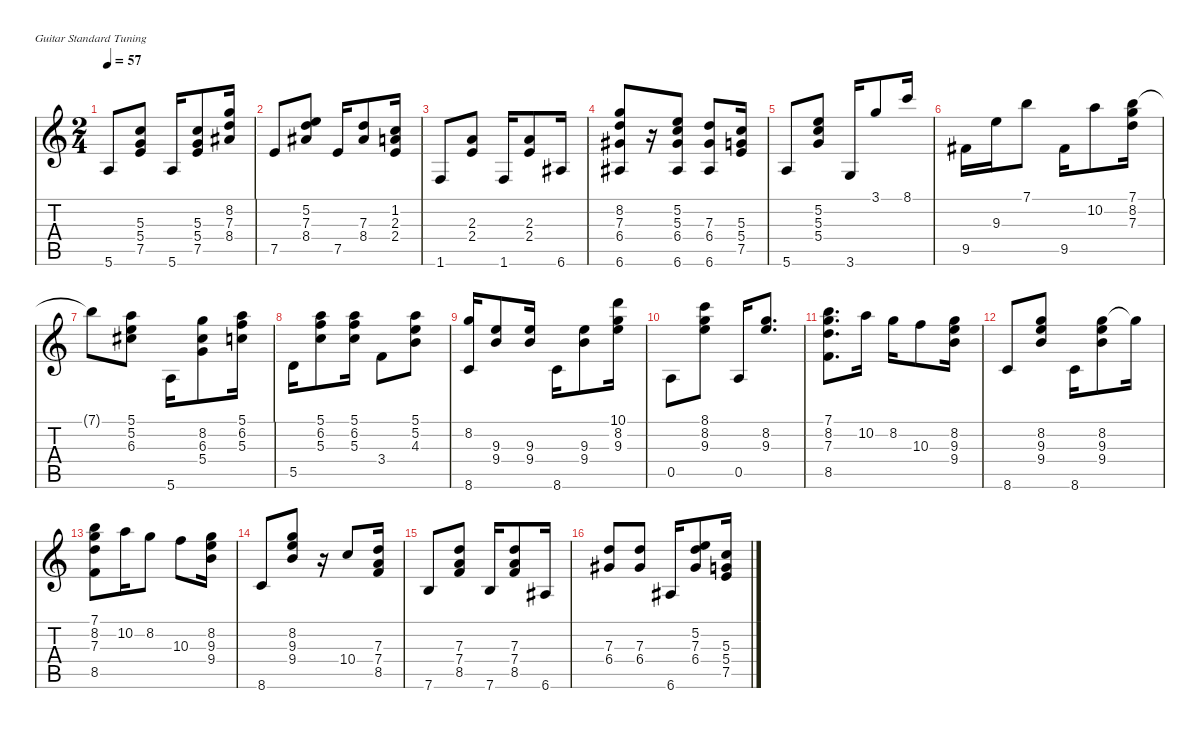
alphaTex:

\defaultSystemsLayout 4
\hideDynamics
\bracketExtendMode nobrackets
\singleTrackTrackNamePolicy hidden
\multiTrackTrackNamePolicy hidden
\firstSystemTrackNameOrientation horizontal
\otherSystemsTrackNameOrientation horizontal
\extendBarLines
\chordDiagramsInScore
\track ("Classical Guitar" "Classical Guitar") {instrument brightacousticpiano}
\staff {score tabs}
\tuning (E4 B3 G3 D3 A2 E2)
\displaytranspose 12
\ts (2 4)
\tempo 57
\clef g2
\ks c
5.6.8{dy mf beam Up} (7.5 5.4 5.3).8{beam Up} 5.6.16{beam Up} (5.3 5.4 7.5).8{beam Up} (8.2 7.3 8.4{acc #}).16{beam Up} |
7.5.8{beam Up} (5.2 7.3 8.4{acc #}).8{beam Up} 7.5.16{beam Up} (7.3 8.4{acc #}).8{beam Up} (1.2 2.3 2.4).16{beam Up} |
1.6.8{beam Up} (2.3 2.4).8{beam Up} 1.6.16{beam Up} (2.3 2.4).8{beam Up} 6.6{acc #}.16{beam Up} |
(6.6{acc #} 8.2 7.3 6.4{acc #}).8{beam Up} r.16{beam Up} (5.2 5.3 6.4{acc #} 6.6{acc #}).8{beam Up} (7.3 6.4{acc #} 6.6{acc #}).8{beam Up} (5.3 5.4 7.5).16{beam Up} |
5.6.8{beam Up} (5.2 5.3 5.4).8{beam Up} 3.6.16{beam Up} 3.1.8{beam Up} 8.1.16{beam Up} |
9.5{acc #}.16{beam Down} 9.3.16{beam Down} 7.1.8{beam Down} 9.5{acc #}.16{beam Down} 10.2.8{beam Down} (7.1 8.2 7.3).16{beam Down} |
7.1{t}.8{beam Down} (5.1 5.2 6.3{acc #}).8{beam Down} 5.6.16{beam Down} (8.2 6.3{acc #} 5.4).8{beam Down} (5.1 6.2 5.3).16{beam Down} |
5.5.16{beam Down} (5.1 6.2 5.3).8{beam Down} (5.1 6.2 5.3).16{beam Down} 3.4.8{beam Down} (5.1 5.2 4.3).8{beam Down} |
(8.2 8.6).16{beam Up} (9.3 9.4).8{beam Up} (9.4 9.3).16{beam Up} 8.6.16{beam Down} (9.3 9.4).8{beam Down} (10.1 8.2 9.3).16{beam Down} |
0.5.8{beam Down} (8.1 8.2 9.3).8{beam Down} 0.5.16{beam Up} (8.2 9.3).8{d beam Up} |
(7.1 8.2 7.3 8.5).8{d beam Down} 10.2.16{beam Down} 8.2.16{beam Down} 10.3.8{beam Down} (8.2 9.3 9.4).16{beam Down} |
8.6.8{beam Up} (8.2 9.3 9.4).8{beam Up} 8.6.16{beam Down} (8.2 9.3 9.4).8{beam Down} 8.2{t}.16{beam Down} |
(8.5 7.1 8.2 7.3).8{beam Down} 10.2.16{beam Down} 8.2.8{beam Down} 10.3.8{beam Down} (8.2 9.3 9.4).16{beam Down} |
8.6.8{beam Up} (8.2 9.3 9.4).8{beam Up} r.16{beam Up} 10.4.8{beam Up} (7.3 7.4 8.5).16{beam Up} |
7.6.8{beam Up} (7.3 7.4 8.5).8{beam Up} 7.6.16{beam Up} (7.3 7.4 8.5).8{beam Up} 6.6{acc #}.16{beam Up} |
(7.3 6.4{acc #}).8{beam Up} (7.3 6.4{acc #}).8{beam Up} 6.6{acc #}.16{beam Up} (5.2 7.3 6.4{acc #}).8{beam Up} (5.3 5.4 7.5).16{beam Up}
